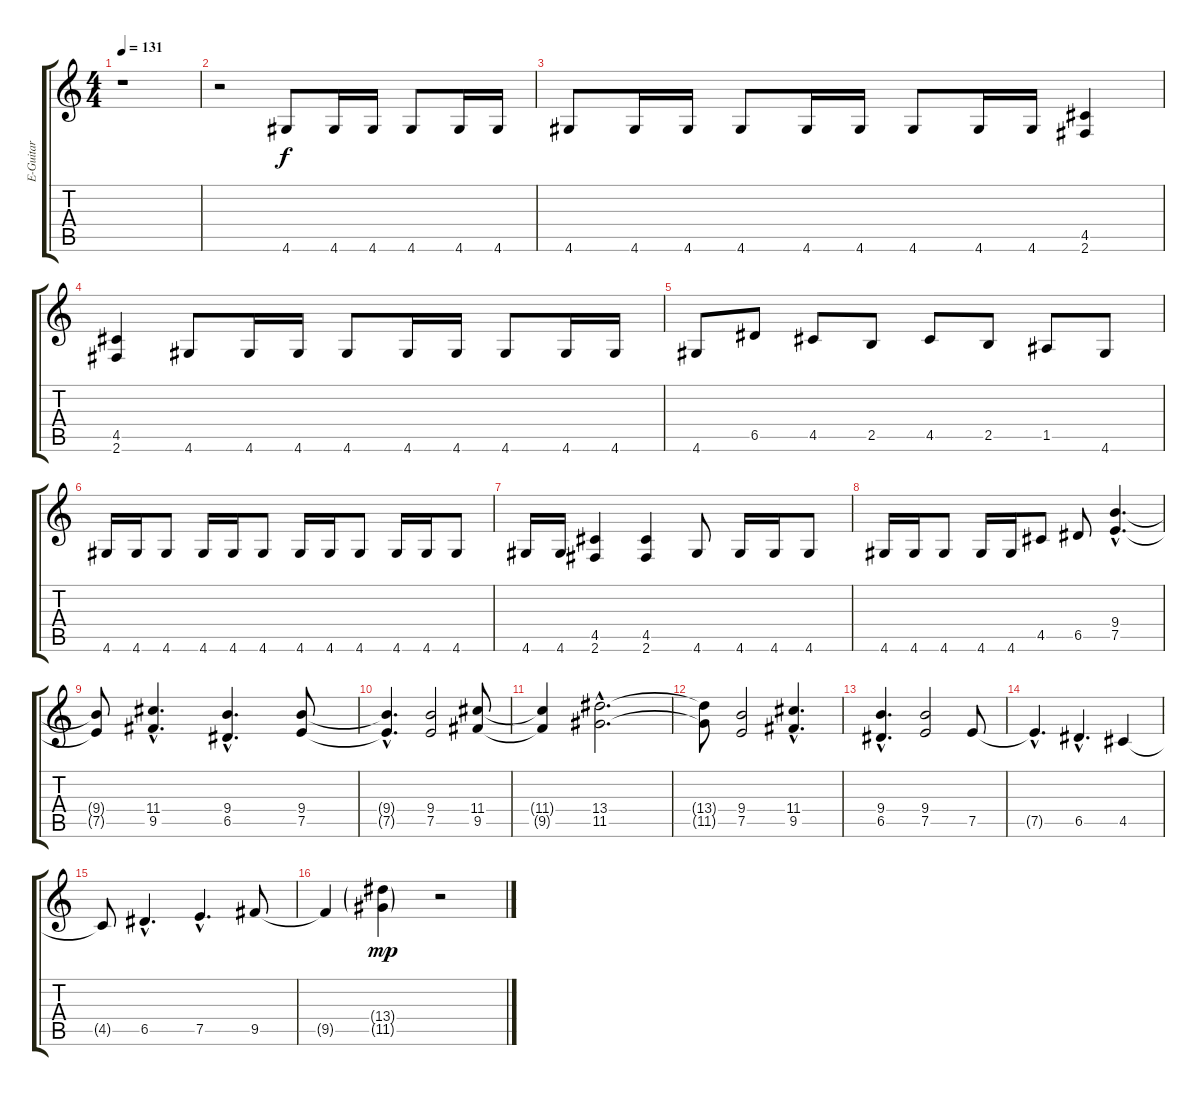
\track ("E-Guitar" "E-Guitar") {instrument distortionguitar}
\staff {score tabs}
\tuning (E4 B3 G3 D3 A2 E2) {hide}
\ts (4 4)
\tempo 131
\clef g2
\ks c
r.1{dy f} |
r.2 4.6.8 4.6.16 4.6.16 4.6.8 4.6.16 4.6.16 |
4.6.8 4.6.16 4.6.16 4.6.8 4.6.16 4.6.16 4.6.8 4.6.16 4.6.16 (4.5 2.6).4 |
(4.5 2.6).4 4.6.8 4.6.16 4.6.16 4.6.8 4.6.16 4.6.16 4.6.8 4.6.16 4.6.16 |
4.6.8 6.5.8 4.5.8 2.5.8 4.5.8 2.5.8 1.5.8 4.6.8 |
4.6.16 4.6.16 4.6.8 4.6.16 4.6.16 4.6.8 4.6.16 4.6.16 4.6.8 4.6.16 4.6.16 4.6.8 |
4.6.16 4.6.16 (4.5 2.6).4 (4.5 2.6).4 4.6.8 4.6.16 4.6.16 4.6.8 |
4.6.16 4.6.16 4.6.8 4.6.16 4.6.16 4.5.8 6.5.8 (9.4{hac} 7.5{hac}).4{d} |
(9.4{t} 7.5{t}).8 (11.4{hac} 9.5{hac}).4{d} (9.4{hac} 6.5{hac}).4{d} (9.4 7.5).8 |
(9.4{hac t} 7.5{hac t}).4{d} (9.4 7.5).2 (11.4 9.5).8 |
(11.4{t} 9.5{t}).4 (13.4{hac} 11.5{hac}).2{d} |
(13.4{t} 11.5{t}).8 (9.4 7.5).2 (11.4{hac} 9.5{hac}).4{d} |
(9.4{hac} 6.5{hac}).4{d} (9.4 7.5).2 7.5.8 |
7.5{hac t}.4{d} 6.5{hac}.4{d} 4.5.4 |
4.5{t}.8 6.5{hac}.4{d} 7.5{hac}.4{d} 9.5.8 |
9.5{t}.4 (13.4{g} 11.5{g}).4{dy mp} r.2
